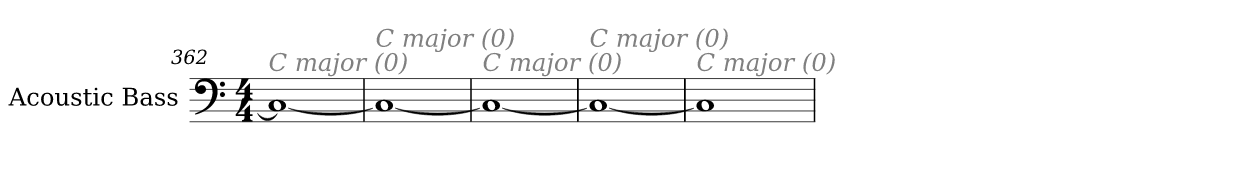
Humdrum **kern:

**kern
*part1
*staff1
*I"Acoustic Bass
*clefF4
*ITrd7c12
*k[]
*C:
*M4/4
=362
!LO:TX:i:color=#808080:t=C major (0)
1CC_
=363
!LO:TX:i:color=#808080:t=C major (0)
1CC_
=364
!LO:TX:i:color=#808080:t=C major (0)
1CC_
=365
!LO:TX:i:color=#808080:t=C major (0)
1CC_
=366
!LO:TX:i:color=#808080:t=C major (0)
1CC]
=
*-
